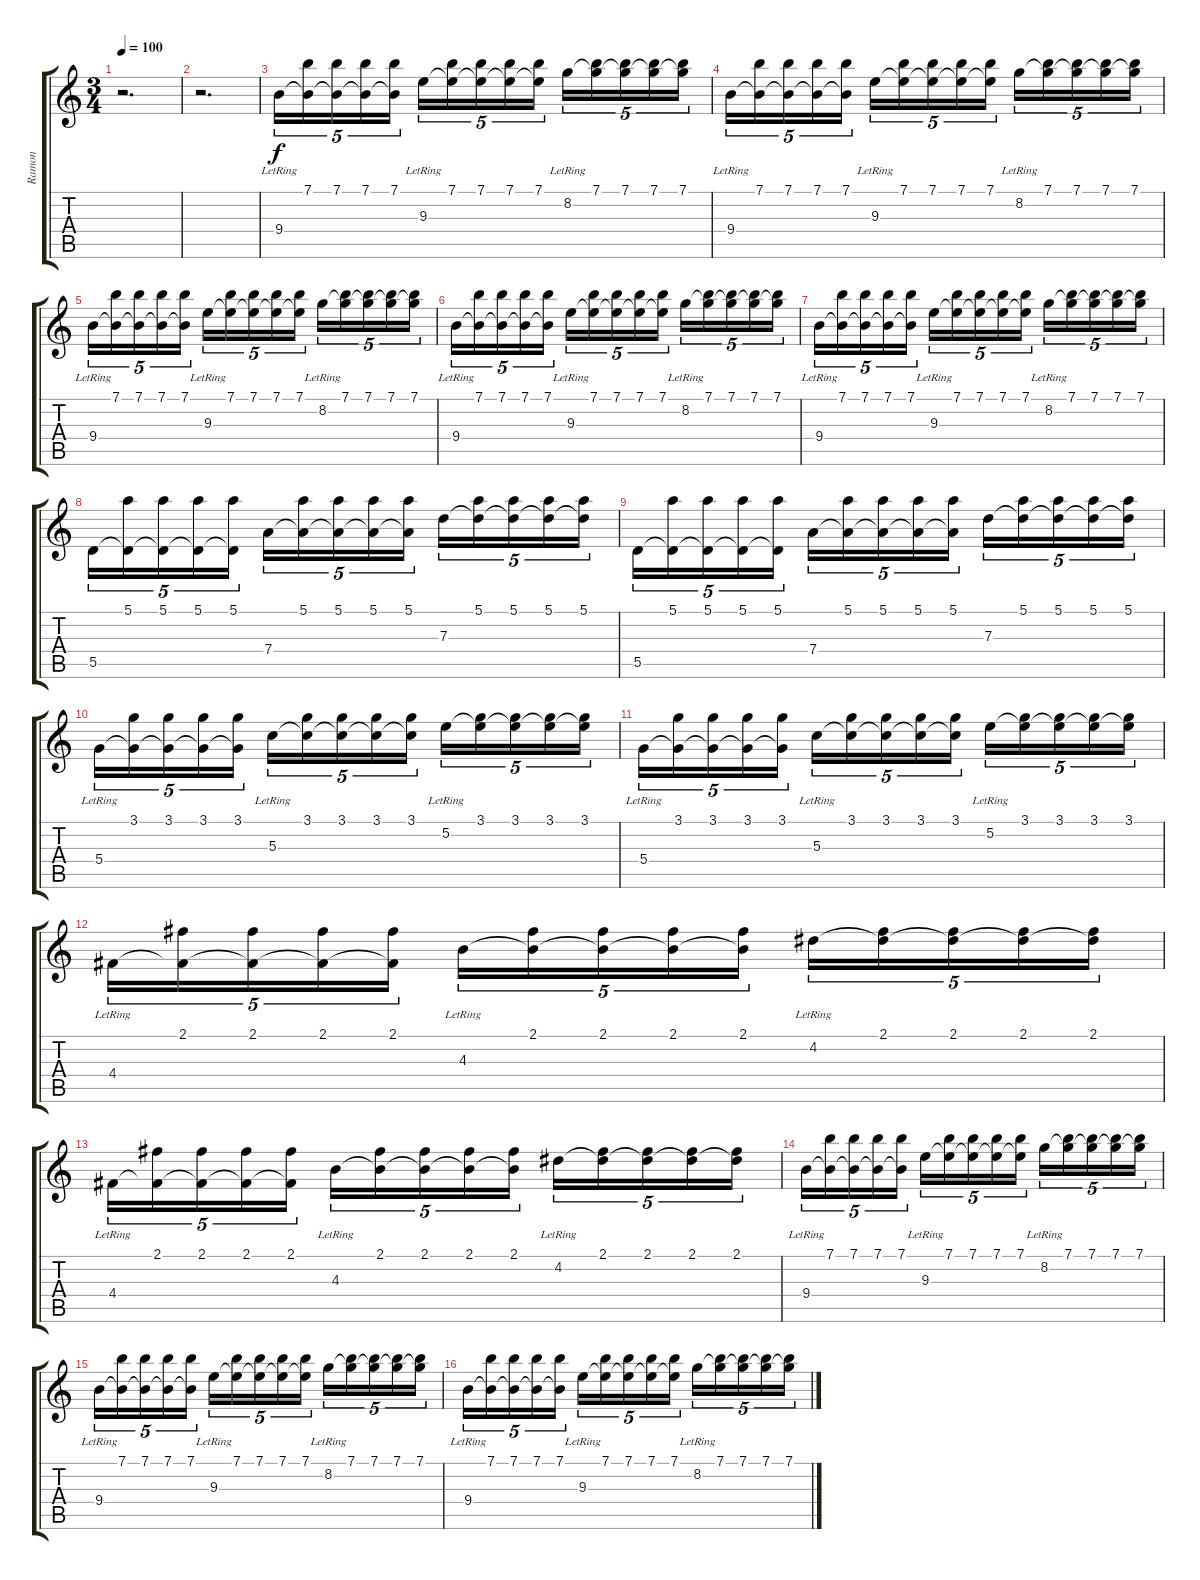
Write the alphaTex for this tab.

\track ("Ramon" "Ramon") {instrument acousticguitarnylon}
\staff {score tabs}
\tuning (E4 B3 G3 D3 A2 E2) {hide}
\ts (3 4)
\tempo 100
\clef g2
\ks c
r.2{d dy f} |
r.2{d} |
9.4{lr}.16{tu (5 4)} (7.1 9.4{t}).16{tu (5 4)} (7.1 9.4{t}).16{tu (5 4)} (7.1 9.4{t}).16{tu (5 4)} (7.1 9.4{t}).16{tu (5 4)} 9.3{lr}.16{tu (5 4)} (7.1 9.3{t}).16{tu (5 4)} (7.1 9.3{t}).16{tu (5 4)} (7.1 9.3{t}).16{tu (5 4)} (7.1 9.3{t}).16{tu (5 4)} 8.2{lr}.16{tu (5 4)} (7.1 8.2{t}).16{tu (5 4)} (7.1 8.2{t}).16{tu (5 4)} (7.1 8.2{t}).16{tu (5 4)} (7.1 8.2{t}).16{tu (5 4)} |
9.4{lr}.16{tu (5 4)} (7.1 9.4{t}).16{tu (5 4)} (7.1 9.4{t}).16{tu (5 4)} (7.1 9.4{t}).16{tu (5 4)} (7.1 9.4{t}).16{tu (5 4)} 9.3{lr}.16{tu (5 4)} (7.1 9.3{t}).16{tu (5 4)} (7.1 9.3{t}).16{tu (5 4)} (7.1 9.3{t}).16{tu (5 4)} (7.1 9.3{t}).16{tu (5 4)} 8.2{lr}.16{tu (5 4)} (7.1 8.2{t}).16{tu (5 4)} (7.1 8.2{t}).16{tu (5 4)} (7.1 8.2{t}).16{tu (5 4)} (7.1 8.2{t}).16{tu (5 4)} |
9.4{lr}.16{tu (5 4)} (7.1 9.4{t}).16{tu (5 4)} (7.1 9.4{t}).16{tu (5 4)} (7.1 9.4{t}).16{tu (5 4)} (7.1 9.4{t}).16{tu (5 4)} 9.3{lr}.16{tu (5 4)} (7.1 9.3{t}).16{tu (5 4)} (7.1 9.3{t}).16{tu (5 4)} (7.1 9.3{t}).16{tu (5 4)} (7.1 9.3{t}).16{tu (5 4)} 8.2{lr}.16{tu (5 4)} (7.1 8.2{t}).16{tu (5 4)} (7.1 8.2{t}).16{tu (5 4)} (7.1 8.2{t}).16{tu (5 4)} (7.1 8.2{t}).16{tu (5 4)} |
9.4{lr}.16{tu (5 4)} (7.1 9.4{t}).16{tu (5 4)} (7.1 9.4{t}).16{tu (5 4)} (7.1 9.4{t}).16{tu (5 4)} (7.1 9.4{t}).16{tu (5 4)} 9.3{lr}.16{tu (5 4)} (7.1 9.3{t}).16{tu (5 4)} (7.1 9.3{t}).16{tu (5 4)} (7.1 9.3{t}).16{tu (5 4)} (7.1 9.3{t}).16{tu (5 4)} 8.2{lr}.16{tu (5 4)} (7.1 8.2{t}).16{tu (5 4)} (7.1 8.2{t}).16{tu (5 4)} (7.1 8.2{t}).16{tu (5 4)} (7.1 8.2{t}).16{tu (5 4)} |
9.4{lr}.16{tu (5 4)} (7.1 9.4{t}).16{tu (5 4)} (7.1 9.4{t}).16{tu (5 4)} (7.1 9.4{t}).16{tu (5 4)} (7.1 9.4{t}).16{tu (5 4)} 9.3{lr}.16{tu (5 4)} (7.1 9.3{t}).16{tu (5 4)} (7.1 9.3{t}).16{tu (5 4)} (7.1 9.3{t}).16{tu (5 4)} (7.1 9.3{t}).16{tu (5 4)} 8.2{lr}.16{tu (5 4)} (7.1 8.2{t}).16{tu (5 4)} (7.1 8.2{t}).16{tu (5 4)} (7.1 8.2{t}).16{tu (5 4)} (7.1 8.2{t}).16{tu (5 4)} |
5.5.16{tu (5 4)} (5.1 5.5{t}).16{tu (5 4)} (5.1 5.5{t}).16{tu (5 4)} (5.1 5.5{t}).16{tu (5 4)} (5.1 5.5{t}).16{tu (5 4)} 7.4.16{tu (5 4)} (5.1 7.4{t}).16{tu (5 4)} (5.1 7.4{t}).16{tu (5 4)} (5.1 7.4{t}).16{tu (5 4)} (5.1 7.4{t}).16{tu (5 4)} 7.3.16{tu (5 4)} (5.1 7.3{t}).16{tu (5 4)} (5.1 7.3{t}).16{tu (5 4)} (5.1 7.3{t}).16{tu (5 4)} (5.1 7.3{t}).16{tu (5 4)} |
5.5.16{tu (5 4)} (5.1 5.5{t}).16{tu (5 4)} (5.1 5.5{t}).16{tu (5 4)} (5.1 5.5{t}).16{tu (5 4)} (5.1 5.5{t}).16{tu (5 4)} 7.4.16{tu (5 4)} (5.1 7.4{t}).16{tu (5 4)} (5.1 7.4{t}).16{tu (5 4)} (5.1 7.4{t}).16{tu (5 4)} (5.1 7.4{t}).16{tu (5 4)} 7.3.16{tu (5 4)} (5.1 7.3{t}).16{tu (5 4)} (5.1 7.3{t}).16{tu (5 4)} (5.1 7.3{t}).16{tu (5 4)} (5.1 7.3{t}).16{tu (5 4)} |
5.4{lr}.16{tu (5 4)} (3.1 5.4{t}).16{tu (5 4)} (3.1 5.4{t}).16{tu (5 4)} (3.1 5.4{t}).16{tu (5 4)} (3.1 5.4{t}).16{tu (5 4)} 5.3{lr}.16{tu (5 4)} (3.1 5.3{t}).16{tu (5 4)} (3.1 5.3{t}).16{tu (5 4)} (3.1 5.3{t}).16{tu (5 4)} (3.1 5.3{t}).16{tu (5 4)} 5.2{lr}.16{tu (5 4)} (3.1 5.2{t}).16{tu (5 4)} (3.1 5.2{t}).16{tu (5 4)} (3.1 5.2{t}).16{tu (5 4)} (3.1 5.2{t}).16{tu (5 4)} |
5.4{lr}.16{tu (5 4)} (3.1 5.4{t}).16{tu (5 4)} (3.1 5.4{t}).16{tu (5 4)} (3.1 5.4{t}).16{tu (5 4)} (3.1 5.4{t}).16{tu (5 4)} 5.3{lr}.16{tu (5 4)} (3.1 5.3{t}).16{tu (5 4)} (3.1 5.3{t}).16{tu (5 4)} (3.1 5.3{t}).16{tu (5 4)} (3.1 5.3{t}).16{tu (5 4)} 5.2{lr}.16{tu (5 4)} (3.1 5.2{t}).16{tu (5 4)} (3.1 5.2{t}).16{tu (5 4)} (3.1 5.2{t}).16{tu (5 4)} (3.1 5.2{t}).16{tu (5 4)} |
4.4{lr}.16{tu (5 4)} (2.1 4.4{t}).16{tu (5 4)} (2.1 4.4{t}).16{tu (5 4)} (2.1 4.4{t}).16{tu (5 4)} (2.1 4.4{t}).16{tu (5 4)} 4.3{lr}.16{tu (5 4)} (2.1 4.3{t}).16{tu (5 4)} (2.1 4.3{t}).16{tu (5 4)} (2.1 4.3{t}).16{tu (5 4)} (2.1 4.3{t}).16{tu (5 4)} 4.2{lr}.16{tu (5 4)} (2.1 4.2{t}).16{tu (5 4)} (2.1 4.2{t}).16{tu (5 4)} (2.1 4.2{t}).16{tu (5 4)} (2.1 4.2{t}).16{tu (5 4)} |
4.4{lr}.16{tu (5 4)} (2.1 4.4{t}).16{tu (5 4)} (2.1 4.4{t}).16{tu (5 4)} (2.1 4.4{t}).16{tu (5 4)} (2.1 4.4{t}).16{tu (5 4)} 4.3{lr}.16{tu (5 4)} (2.1 4.3{t}).16{tu (5 4)} (2.1 4.3{t}).16{tu (5 4)} (2.1 4.3{t}).16{tu (5 4)} (2.1 4.3{t}).16{tu (5 4)} 4.2{lr}.16{tu (5 4)} (2.1 4.2{t}).16{tu (5 4)} (2.1 4.2{t}).16{tu (5 4)} (2.1 4.2{t}).16{tu (5 4)} (2.1 4.2{t}).16{tu (5 4)} |
9.4{lr}.16{tu (5 4)} (7.1 9.4{t}).16{tu (5 4)} (7.1 9.4{t}).16{tu (5 4)} (7.1 9.4{t}).16{tu (5 4)} (7.1 9.4{t}).16{tu (5 4)} 9.3{lr}.16{tu (5 4)} (7.1 9.3{t}).16{tu (5 4)} (7.1 9.3{t}).16{tu (5 4)} (7.1 9.3{t}).16{tu (5 4)} (7.1 9.3{t}).16{tu (5 4)} 8.2{lr}.16{tu (5 4)} (7.1 8.2{t}).16{tu (5 4)} (7.1 8.2{t}).16{tu (5 4)} (7.1 8.2{t}).16{tu (5 4)} (7.1 8.2{t}).16{tu (5 4)} |
9.4{lr}.16{tu (5 4)} (7.1 9.4{t}).16{tu (5 4)} (7.1 9.4{t}).16{tu (5 4)} (7.1 9.4{t}).16{tu (5 4)} (7.1 9.4{t}).16{tu (5 4)} 9.3{lr}.16{tu (5 4)} (7.1 9.3{t}).16{tu (5 4)} (7.1 9.3{t}).16{tu (5 4)} (7.1 9.3{t}).16{tu (5 4)} (7.1 9.3{t}).16{tu (5 4)} 8.2{lr}.16{tu (5 4)} (7.1 8.2{t}).16{tu (5 4)} (7.1 8.2{t}).16{tu (5 4)} (7.1 8.2{t}).16{tu (5 4)} (7.1 8.2{t}).16{tu (5 4)} |
9.4{lr}.16{tu (5 4)} (7.1 9.4{t}).16{tu (5 4)} (7.1 9.4{t}).16{tu (5 4)} (7.1 9.4{t}).16{tu (5 4)} (7.1 9.4{t}).16{tu (5 4)} 9.3{lr}.16{tu (5 4)} (7.1 9.3{t}).16{tu (5 4)} (7.1 9.3{t}).16{tu (5 4)} (7.1 9.3{t}).16{tu (5 4)} (7.1 9.3{t}).16{tu (5 4)} 8.2{lr}.16{tu (5 4)} (7.1 8.2{t}).16{tu (5 4)} (7.1 8.2{t}).16{tu (5 4)} (7.1 8.2{t}).16{tu (5 4)} (7.1 8.2{t}).16{tu (5 4)}
